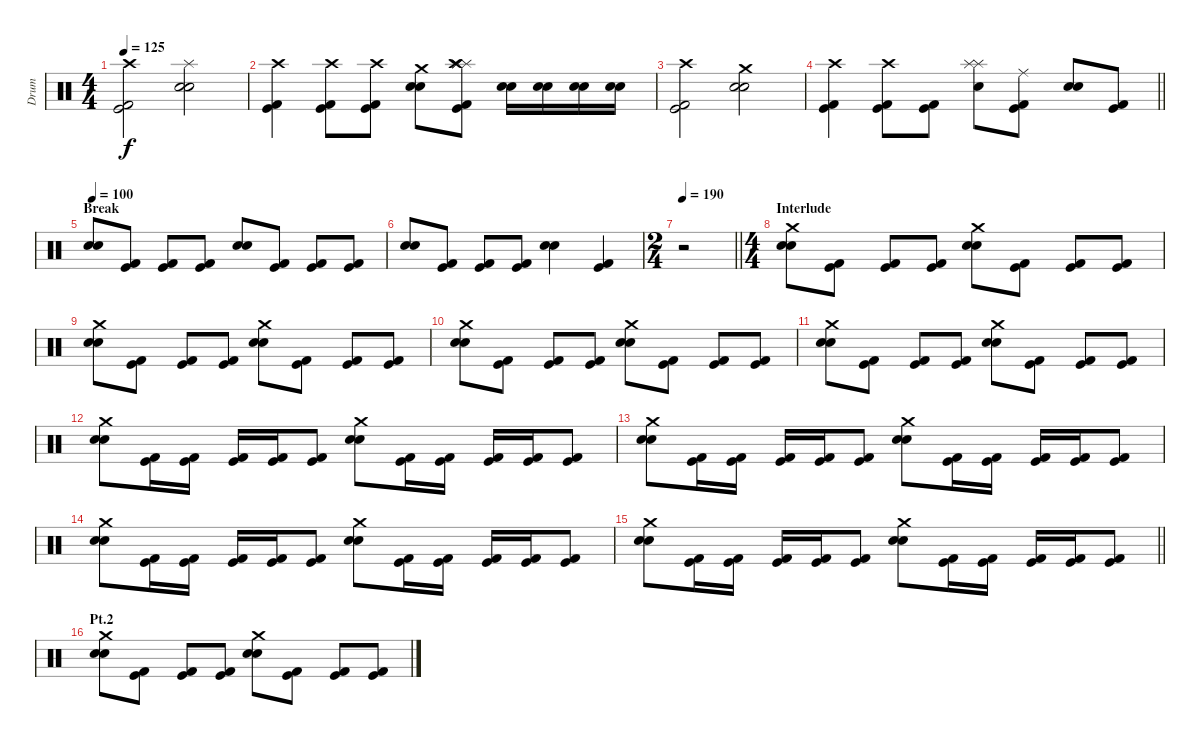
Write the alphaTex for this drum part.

\track ("Drum" "Drum") {instrument percussion}
\staff {score}
\articulation defaults
\ts (4 4)
\tempo 125
\clef neutral
\ks c
("Crash high (hit)" "Kick (hit)" "Kick (hit) 2").2{dy f} ("Splash (hit)" "Electric Snare (hit)" "Snare (hit) 2").2 |
("Crash high (hit)" "Kick (hit)" "Kick (hit) 2").4 ("Crash high (hit)" "Kick (hit)" "Kick (hit) 2").8 ("Crash high (hit)" "Kick (hit)" "Kick (hit) 2").8 ("Crash medium (hit)" "Electric Snare (hit)" "Snare (hit) 2").8 ("Splash (hit)" "Crash high (hit)" "Splash (hit)" "Splash (hit)" "Kick (hit)" "Kick (hit) 2").8 ("Electric Snare (hit)" "Snare (hit) 2").16 ("Electric Snare (hit)" "Snare (hit) 2").16 ("Electric Snare (hit)" "Snare (hit) 2").16 ("Electric Snare (hit)" "Snare (hit) 2").16 |
("Crash high (hit)" "Kick (hit)" "Kick (hit) 2").2 ("Crash medium (hit)" "Electric Snare (hit)" "Snare (hit) 2").2 |
\barLineRight lightlight
("Crash high (hit)" "Kick (hit)" "Kick (hit) 2").4 ("Crash high (hit)" "Kick (hit)" "Kick (hit) 2").8 ("Kick (hit)" "Kick (hit) 2").8 ("Splash (hit)" "Splash (hit)" "Snare (hit) 2").8 ("Ride (middle)" "Kick (hit)" "Kick (hit) 2").8 ("Electric Snare (hit)" "Snare (hit) 2").8 ("Kick (hit)" "Kick (hit) 2").8 |
\section ("" "Break")
\tempo 100
("Electric Snare (hit)" "Snare (hit) 2").8 ("Kick (hit)" "Kick (hit) 2").8 ("Kick (hit)" "Kick (hit) 2").8 ("Kick (hit)" "Kick (hit) 2").8 ("Electric Snare (hit)" "Snare (hit) 2").8 ("Kick (hit)" "Kick (hit) 2").8 ("Kick (hit)" "Kick (hit) 2").8 ("Kick (hit)" "Kick (hit) 2").8 |
("Electric Snare (hit)" "Snare (hit) 2").8 ("Kick (hit)" "Kick (hit) 2").8 ("Kick (hit)" "Kick (hit) 2").8 ("Kick (hit)" "Kick (hit) 2").8 ("Electric Snare (hit)" "Snare (hit) 2").4 ("Kick (hit)" "Kick (hit) 2").4 |
\ts (2 4)
\tempo 190
\barLineRight lightlight
r.2 |
\ts (4 4)
\section ("" "Interlude")
("Crash medium (hit)" "Electric Snare (hit)" "Snare (hit) 2").8 ("Kick (hit)" "Kick (hit) 2").8 ("Kick (hit)" "Kick (hit) 2").8 ("Kick (hit)" "Kick (hit) 2").8 ("Crash medium (hit)" "Electric Snare (hit)" "Snare (hit) 2").8 ("Kick (hit)" "Kick (hit) 2").8 ("Kick (hit)" "Kick (hit) 2").8 ("Kick (hit)" "Kick (hit) 2").8 |
("Crash medium (hit)" "Electric Snare (hit)" "Snare (hit) 2").8 ("Kick (hit)" "Kick (hit) 2").8 ("Kick (hit)" "Kick (hit) 2").8 ("Kick (hit)" "Kick (hit) 2").8 ("Crash medium (hit)" "Electric Snare (hit)" "Snare (hit) 2").8 ("Kick (hit)" "Kick (hit) 2").8 ("Kick (hit)" "Kick (hit) 2").8 ("Kick (hit)" "Kick (hit) 2").8 |
("Crash medium (hit)" "Electric Snare (hit)" "Snare (hit) 2").8 ("Kick (hit)" "Kick (hit) 2").8 ("Kick (hit)" "Kick (hit) 2").8 ("Kick (hit)" "Kick (hit) 2").8 ("Crash medium (hit)" "Electric Snare (hit)" "Snare (hit) 2").8 ("Kick (hit)" "Kick (hit) 2").8 ("Kick (hit)" "Kick (hit) 2").8 ("Kick (hit)" "Kick (hit) 2").8 |
("Crash medium (hit)" "Electric Snare (hit)" "Snare (hit) 2").8 ("Kick (hit)" "Kick (hit) 2").8 ("Kick (hit)" "Kick (hit) 2").8 ("Kick (hit)" "Kick (hit) 2").8 ("Crash medium (hit)" "Electric Snare (hit)" "Snare (hit) 2").8 ("Kick (hit)" "Kick (hit) 2").8 ("Kick (hit)" "Kick (hit) 2").8 ("Kick (hit)" "Kick (hit) 2").8 |
("Crash medium (hit)" "Electric Snare (hit)" "Snare (hit) 2").8 ("Kick (hit)" "Kick (hit) 2").16 ("Kick (hit)" "Kick (hit) 2").16 ("Kick (hit)" "Kick (hit) 2").16 ("Kick (hit)" "Kick (hit) 2").16 ("Kick (hit)" "Kick (hit) 2").8 ("Crash medium (hit)" "Electric Snare (hit)" "Snare (hit) 2").8 ("Kick (hit)" "Kick (hit) 2").16 ("Kick (hit)" "Kick (hit) 2").16 ("Kick (hit)" "Kick (hit) 2").16 ("Kick (hit)" "Kick (hit) 2").16 ("Kick (hit)" "Kick (hit) 2").8 |
("Crash medium (hit)" "Electric Snare (hit)" "Snare (hit) 2").8 ("Kick (hit)" "Kick (hit) 2").16 ("Kick (hit)" "Kick (hit) 2").16 ("Kick (hit)" "Kick (hit) 2").16 ("Kick (hit)" "Kick (hit) 2").16 ("Kick (hit)" "Kick (hit) 2").8 ("Crash medium (hit)" "Electric Snare (hit)" "Snare (hit) 2").8 ("Kick (hit)" "Kick (hit) 2").16 ("Kick (hit)" "Kick (hit) 2").16 ("Kick (hit)" "Kick (hit) 2").16 ("Kick (hit)" "Kick (hit) 2").16 ("Kick (hit)" "Kick (hit) 2").8 |
("Crash medium (hit)" "Electric Snare (hit)" "Snare (hit) 2").8 ("Kick (hit)" "Kick (hit) 2").16 ("Kick (hit)" "Kick (hit) 2").16 ("Kick (hit)" "Kick (hit) 2").16 ("Kick (hit)" "Kick (hit) 2").16 ("Kick (hit)" "Kick (hit) 2").8 ("Crash medium (hit)" "Electric Snare (hit)" "Snare (hit) 2").8 ("Kick (hit)" "Kick (hit) 2").16 ("Kick (hit)" "Kick (hit) 2").16 ("Kick (hit)" "Kick (hit) 2").16 ("Kick (hit)" "Kick (hit) 2").16 ("Kick (hit)" "Kick (hit) 2").8 |
\barLineRight lightlight
("Crash medium (hit)" "Electric Snare (hit)" "Snare (hit) 2").8 ("Kick (hit)" "Kick (hit) 2").16 ("Kick (hit)" "Kick (hit) 2").16 ("Kick (hit)" "Kick (hit) 2").16 ("Kick (hit)" "Kick (hit) 2").16 ("Kick (hit)" "Kick (hit) 2").8 ("Crash medium (hit)" "Electric Snare (hit)" "Snare (hit) 2").8 ("Kick (hit)" "Kick (hit) 2").16 ("Kick (hit)" "Kick (hit) 2").16 ("Kick (hit)" "Kick (hit) 2").16 ("Kick (hit)" "Kick (hit) 2").16 ("Kick (hit)" "Kick (hit) 2").8 |
\section ("" "Pt.2")
("Crash medium (hit)" "Electric Snare (hit)" "Snare (hit) 2").8 ("Kick (hit)" "Kick (hit) 2").8 ("Kick (hit)" "Kick (hit) 2").8 ("Kick (hit)" "Kick (hit) 2").8 ("Crash medium (hit)" "Electric Snare (hit)" "Snare (hit) 2").8 ("Kick (hit)" "Kick (hit) 2").8 ("Kick (hit)" "Kick (hit) 2").8 ("Kick (hit)" "Kick (hit) 2").8
